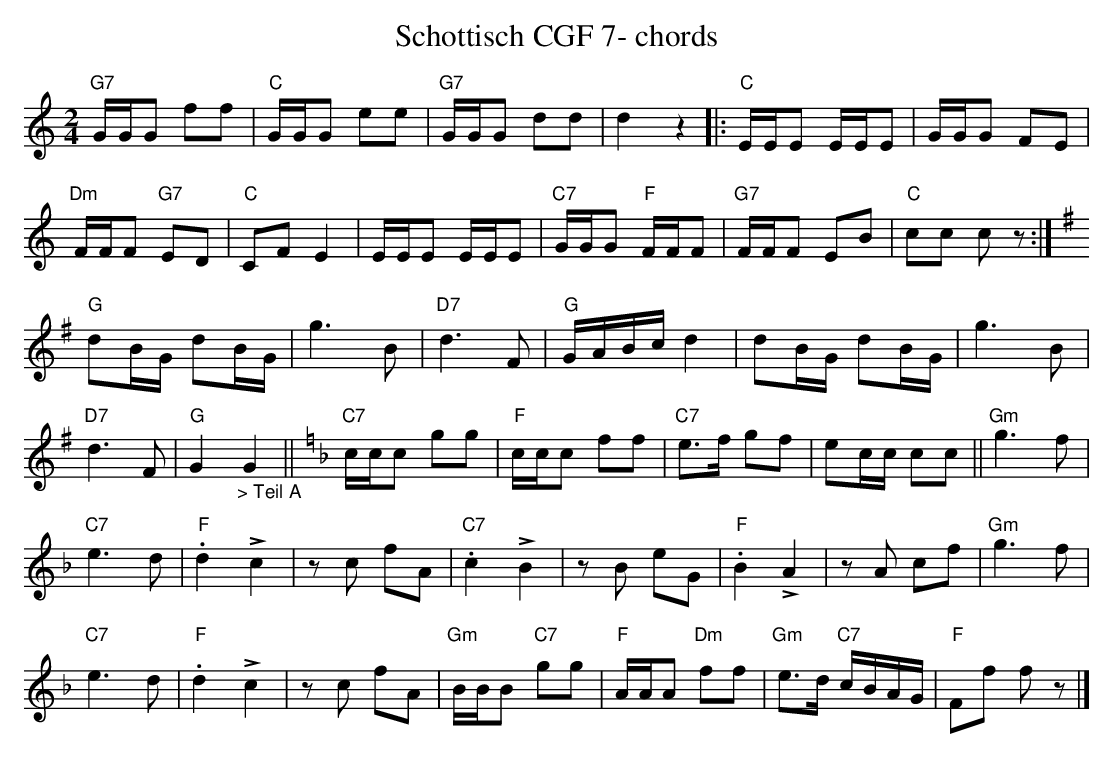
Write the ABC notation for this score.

X:1
T:Schottisch CGF 7- chords
M:2/4
L:1/16
K:Cmaj%%MIDI gchordon
"G7"GGG2 f2f2 | "C"GGG2 e2e2 | "G7"GGG2 d2d2 | d4z4 |: "C"EEE2 EEE2 | GGG2 F2E2 |
"Dm"FFF2 "G7"E2D2 | "C"C2F2E4 | EEE2 EEE2 | "C7"GGG2 "F"FFF2 | "G7"FFF2 E2B2 | "C"c2c2 c2z2 :| [K:Gmaj]
"G"d2BG d2BG | g6B2 | "D7"d6F2 | "G"GABc d4 | d2BG d2BG | g6B2 |
"D7"d6F2 | "G"G4"_> Teil A"G4 || [K:Fmaj] "C7"ccc2 g2g2 | "F"ccc2 f2f2 | "C7"e3f g2f2 | e2cc c2c2 || "Gm"g6f2 |
"C7"e6d2 | "F".d4!>!c4 | z2c2 f2A2 | "C7".c4!>!B4 | z2B2 e2G2 | "F".B4!>!A4 | z2A2 c2f2 | "Gm"g6f2 |
"C7"e6d2 | "F".d4!>!c4 | z2c2 f2A2 | "Gm"BBB2 "C7"g2g2 | "F"AAA2 "Dm"f2f2 | "Gm"e3d "C7"cBAG | "F"F2f2 f2z2 |]
